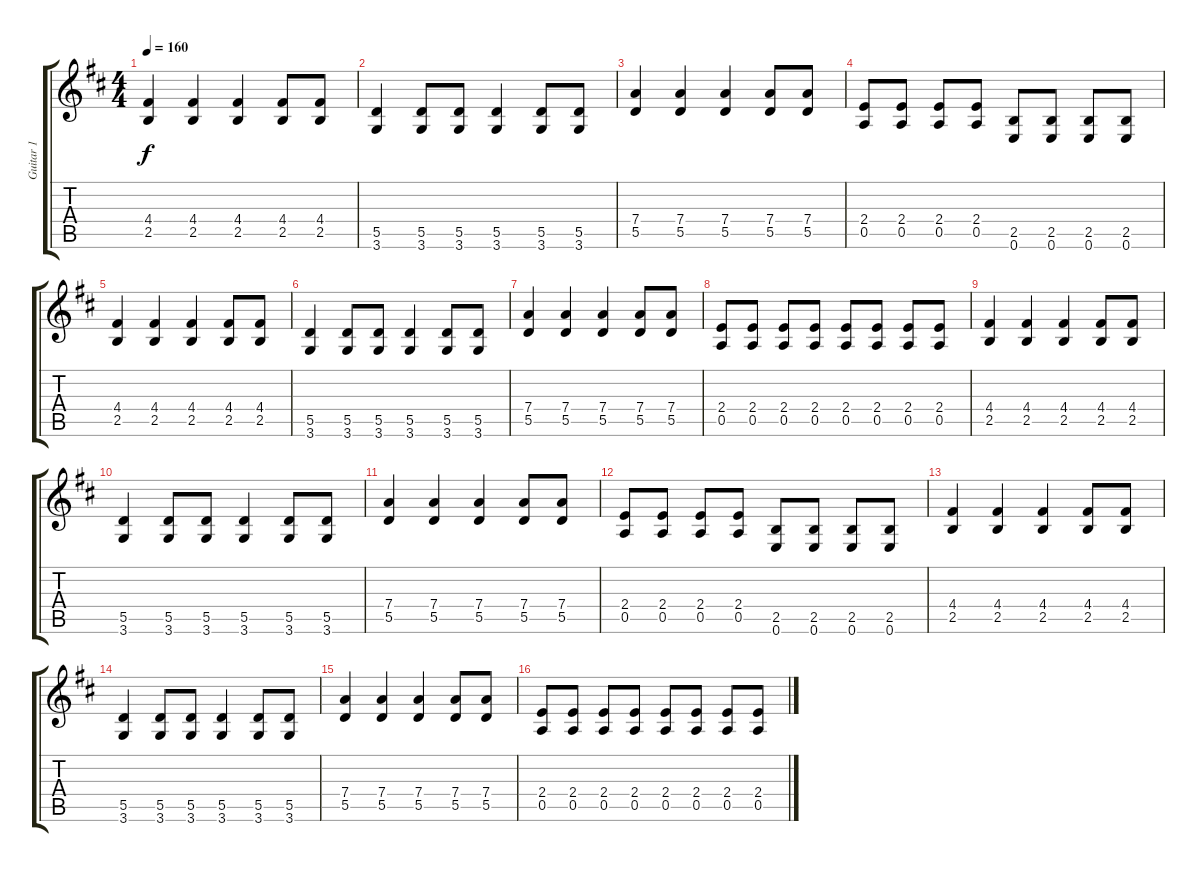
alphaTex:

\track ("Guitar 1" "Guitar 1") {instrument distortionguitar}
\staff {score tabs}
\tuning (E4 B3 G3 D3 A2 E2) {hide}
\ts (4 4)
\tempo 160
\clef g2
\ks d
(4.4 2.5).4{dy f} (4.4 2.5).4 (4.4 2.5).4 (4.4 2.5).8 (4.4 2.5).8 |
(5.5 3.6).4 (5.5 3.6).8 (5.5 3.6).8 (5.5 3.6).4 (5.5 3.6).8 (5.5 3.6).8 |
(7.4 5.5).4 (7.4 5.5).4 (7.4 5.5).4 (7.4 5.5).8 (7.4 5.5).8 |
(2.4 0.5).8 (2.4 0.5).8 (2.4 0.5).8 (2.4 0.5).8 (2.5 0.6).8 (2.5 0.6).8 (2.5 0.6).8 (2.5 0.6).8 |
(4.4 2.5).4 (4.4 2.5).4 (4.4 2.5).4 (4.4 2.5).8 (4.4 2.5).8 |
(5.5 3.6).4 (5.5 3.6).8 (5.5 3.6).8 (5.5 3.6).4 (5.5 3.6).8 (5.5 3.6).8 |
(7.4 5.5).4 (7.4 5.5).4 (7.4 5.5).4 (7.4 5.5).8 (7.4 5.5).8 |
(2.4 0.5).8 (2.4 0.5).8 (2.4 0.5).8 (2.4 0.5).8 (2.4 0.5).8 (2.4 0.5).8 (2.4 0.5).8 (2.4 0.5).8 |
(4.4 2.5).4 (4.4 2.5).4 (4.4 2.5).4 (4.4 2.5).8 (4.4 2.5).8 |
(5.5 3.6).4 (5.5 3.6).8 (5.5 3.6).8 (5.5 3.6).4 (5.5 3.6).8 (5.5 3.6).8 |
(7.4 5.5).4 (7.4 5.5).4 (7.4 5.5).4 (7.4 5.5).8 (7.4 5.5).8 |
(2.4 0.5).8 (2.4 0.5).8 (2.4 0.5).8 (2.4 0.5).8 (2.5 0.6).8 (2.5 0.6).8 (2.5 0.6).8 (2.5 0.6).8 |
(4.4 2.5).4 (4.4 2.5).4 (4.4 2.5).4 (4.4 2.5).8 (4.4 2.5).8 |
(5.5 3.6).4 (5.5 3.6).8 (5.5 3.6).8 (5.5 3.6).4 (5.5 3.6).8 (5.5 3.6).8 |
(7.4 5.5).4 (7.4 5.5).4 (7.4 5.5).4 (7.4 5.5).8 (7.4 5.5).8 |
(2.4 0.5).8 (2.4 0.5).8 (2.4 0.5).8 (2.4 0.5).8 (2.4 0.5).8 (2.4 0.5).8 (2.4 0.5).8 (2.4 0.5).8
